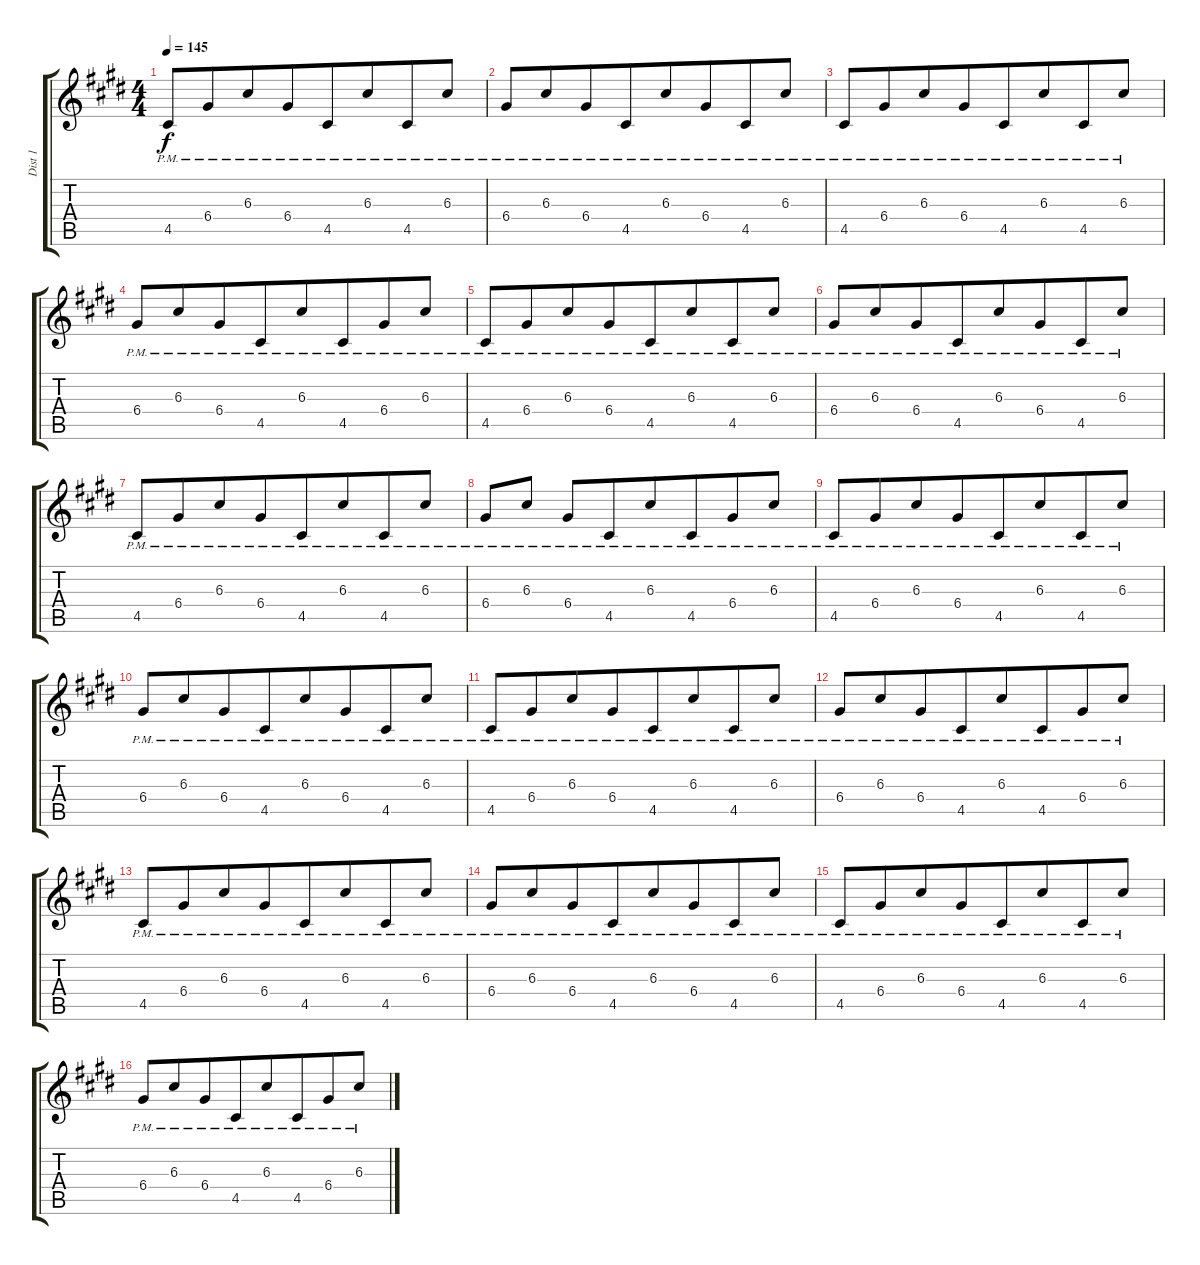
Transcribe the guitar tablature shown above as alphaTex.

\track ("Dist 1" "Dist 1") {instrument distortionguitar}
\staff {score tabs}
\tuning (E4 B3 G3 D3 A2 E2) {hide}
\ts (4 4)
\tempo 145
\clef g2
\ks e
4.5{pm}.8{dy f instrument distortionguitar beam merge} 6.4{pm}.8{beam merge} 6.3{pm}.8{beam merge} 6.4{pm}.8{beam merge} 4.5{pm}.8{beam merge} 6.3{pm}.8{beam merge} 4.5{pm}.8{beam merge} 6.3{pm}.8 |
\ks c#minor
6.4{pm}.8{beam merge} 6.3{pm}.8{beam merge} 6.4{pm}.8{beam merge} 4.5{pm}.8{beam merge} 6.3{pm}.8{beam merge} 6.4{pm}.8{beam merge} 4.5{pm}.8{beam merge} 6.3{pm}.8 |
4.5{pm}.8{beam merge} 6.4{pm}.8{beam merge} 6.3{pm}.8{beam merge} 6.4{pm}.8{beam merge} 4.5{pm}.8{beam merge} 6.3{pm}.8{beam merge} 4.5{pm}.8{beam merge} 6.3{pm}.8 |
6.4{pm}.8{beam merge} 6.3{pm}.8{beam merge} 6.4{pm}.8{beam merge} 4.5{pm}.8{beam merge} 6.3{pm}.8{beam merge} 4.5{pm}.8{beam merge} 6.4{pm}.8{beam merge} 6.3{pm}.8 |
\ks e
4.5{pm}.8{beam merge} 6.4{pm}.8{beam merge} 6.3{pm}.8{beam merge} 6.4{pm}.8{beam merge} 4.5{pm}.8{beam merge} 6.3{pm}.8{beam merge} 4.5{pm}.8{beam merge} 6.3{pm}.8 |
\ks c#minor
6.4{pm}.8{beam merge} 6.3{pm}.8{beam merge} 6.4{pm}.8{beam merge} 4.5{pm}.8{beam merge} 6.3{pm}.8{beam merge} 6.4{pm}.8{beam merge} 4.5{pm}.8{beam merge} 6.3{pm}.8 |
4.5{pm}.8{beam merge} 6.4{pm}.8{beam merge} 6.3{pm}.8{beam merge} 6.4{pm}.8{beam merge} 4.5{pm}.8{beam merge} 6.3{pm}.8{beam merge} 4.5{pm}.8{beam merge} 6.3{pm}.8 |
6.4{pm}.8{beam merge} 6.3{pm}.8 6.4{pm}.8{beam merge} 4.5{pm}.8{beam merge} 6.3{pm}.8{beam merge} 4.5{pm}.8{beam merge} 6.4{pm}.8{beam merge} 6.3{pm}.8 |
\ks e
4.5{pm}.8{beam merge} 6.4{pm}.8{beam merge} 6.3{pm}.8{beam merge} 6.4{pm}.8{beam merge} 4.5{pm}.8{beam merge} 6.3{pm}.8{beam merge} 4.5{pm}.8{beam merge} 6.3{pm}.8 |
\ks c#minor
6.4{pm}.8{beam merge} 6.3{pm}.8{beam merge} 6.4{pm}.8{beam merge} 4.5{pm}.8{beam merge} 6.3{pm}.8{beam merge} 6.4{pm}.8{beam merge} 4.5{pm}.8 6.3{pm}.8 |
4.5{pm}.8{beam merge} 6.4{pm}.8{beam merge} 6.3{pm}.8{beam merge} 6.4{pm}.8{beam merge} 4.5{pm}.8{beam merge} 6.3{pm}.8{beam merge} 4.5{pm}.8{beam merge} 6.3{pm}.8 |
6.4{pm}.8{beam merge} 6.3{pm}.8{beam merge} 6.4{pm}.8{beam merge} 4.5{pm}.8{beam merge} 6.3{pm}.8{beam merge} 4.5{pm}.8{beam merge} 6.4{pm}.8{beam merge} 6.3{pm}.8 |
\ks e
4.5{pm}.8{beam merge} 6.4{pm}.8{beam merge} 6.3{pm}.8{beam merge} 6.4{pm}.8{beam merge} 4.5{pm}.8{beam merge} 6.3{pm}.8{beam merge} 4.5{pm}.8{beam merge} 6.3{pm}.8 |
\ks c#minor
6.4{pm}.8{beam merge} 6.3{pm}.8{beam merge} 6.4{pm}.8{beam merge} 4.5{pm}.8{beam merge} 6.3{pm}.8{beam merge} 6.4{pm}.8{beam merge} 4.5{pm}.8{beam merge} 6.3{pm}.8 |
4.5{pm}.8{beam merge} 6.4{pm}.8{beam merge} 6.3{pm}.8{beam merge} 6.4{pm}.8{beam merge} 4.5{pm}.8{beam merge} 6.3{pm}.8{beam merge} 4.5{pm}.8{beam merge} 6.3{pm}.8 |
6.4{pm}.8{beam merge} 6.3{pm}.8{beam merge} 6.4{pm}.8{beam merge} 4.5{pm}.8{beam merge} 6.3{pm}.8 4.5{pm}.8{beam merge} 6.4{pm}.8{beam merge} 6.3{pm}.8
